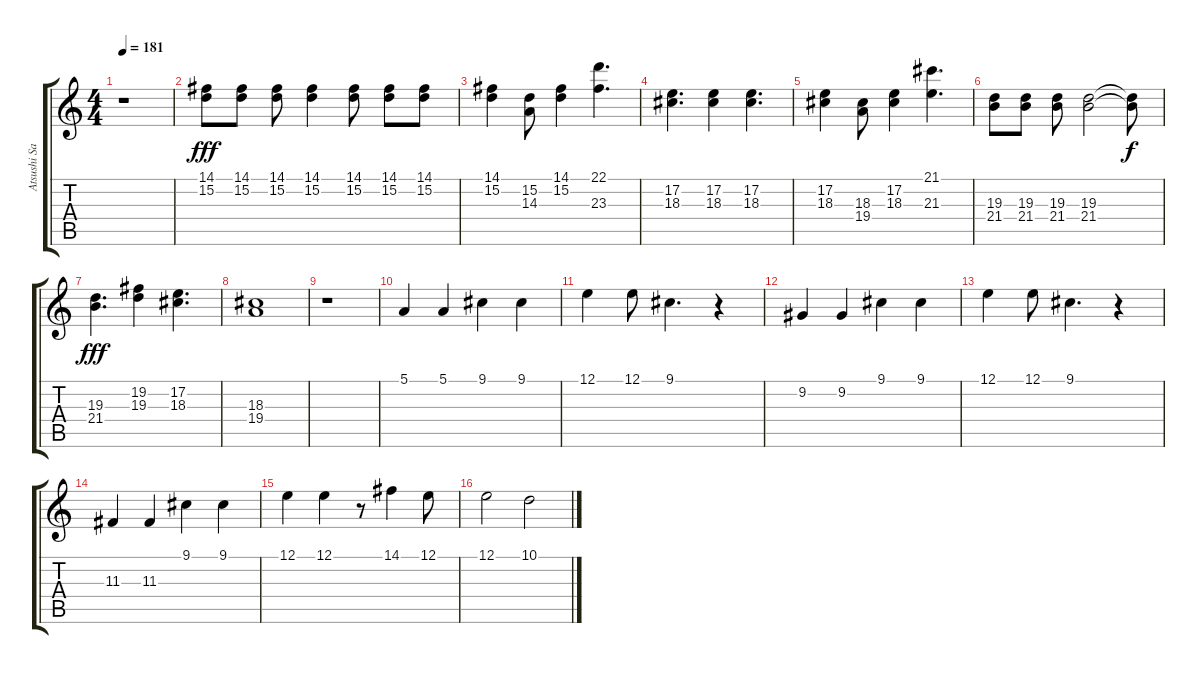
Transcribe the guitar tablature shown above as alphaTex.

\track ("Atsushi Sakurai" "Atsushi Sa") {instrument clavinet}
\staff {score tabs}
\tuning (E4 B3 G3 D3 A2 E2) {hide}
\ts (4 4)
\tempo 181
\clef g2
\ks c
r.1{dy fff} |
(14.1 15.2).8 (14.1 15.2).8 (14.1 15.2).8 (14.1 15.2).4 (14.1 15.2).8 (14.1 15.2).8 (14.1 15.2).8 |
(14.1 15.2).4 (15.2 14.3).8 (14.1 15.2).4 (22.1 23.3).4{d} |
(17.2 18.3).4{d} (17.2 18.3).4 (17.2 18.3).4{d} |
(17.2 18.3).4 (18.3 19.4).8 (17.2 18.3).4 (21.1 21.3).4{d} |
(19.3 21.4).8 (19.3 21.4).8 (19.3 21.4).8 (19.3 21.4).2 (19.3{t} 21.4{t}).8{dy f} |
(19.3 21.4).4{d dy fff} (19.2 19.3).4 (17.2 18.3).4{d} |
(18.3 19.4).1 |
r.1 |
5.1.4 5.1.4 9.1.4 9.1.4 |
12.1.4 12.1.8 9.1.4{d} r.4 |
9.2.4 9.2.4 9.1.4 9.1.4 |
12.1.4 12.1.8 9.1.4{d} r.4 |
11.3.4 11.3.4 9.1.4 9.1.4 |
12.1.4 12.1.4 r.8 14.1.4 12.1.8 |
12.1.2 10.1.2
